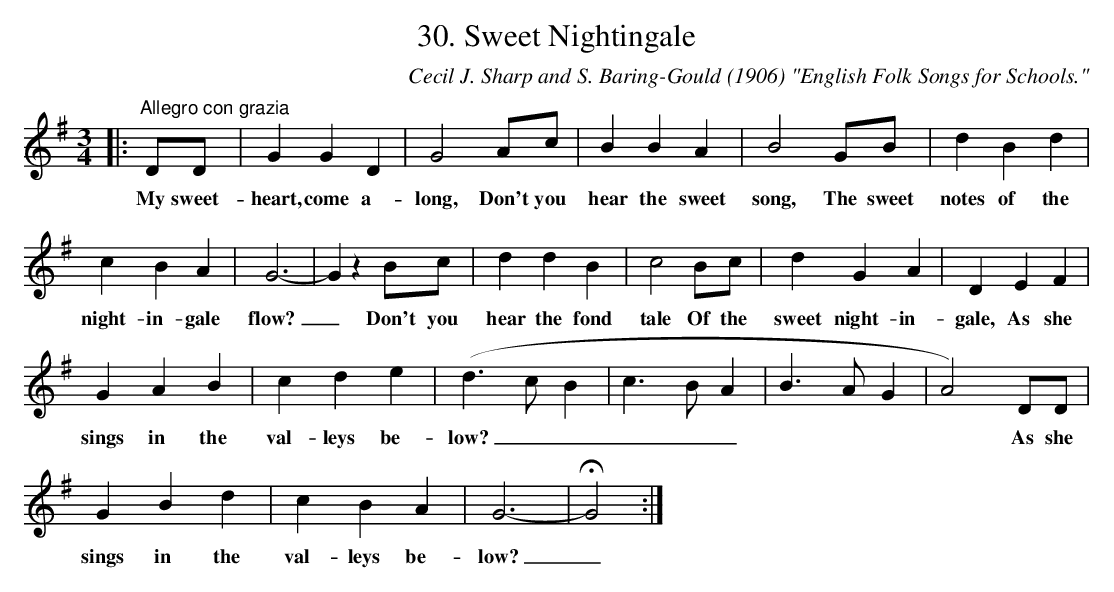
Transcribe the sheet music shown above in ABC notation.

X:1
T:30. Sweet Nightingale
C:Cecil J. Sharp and S. Baring-Gould (1906) "English Folk Songs for Schools."
L:1/4
M:3/4
K:G
|:"^Allegro con grazia" D/D/ | G G D | G2 A/c/ | B B A | B2 G/B/ | d B d |$ c B A | G3- |
w: My sweet-|heart, come a-|long, Don't you|hear the  sweet|song, The  sweet|notes of the|night- in- gale|flow?|
G z B/c/ | d d B | c2 B/c/ | d G A | D E F |$ G A B | c d e | (d3/2 c/ B | c3/2 B/ A | B3/2 A/ G |
w: _ Don't you|hear the fond|tale Of the|sweet night- in-|gale, As she|sings in the|val- leys be-|low? _ _|_ _ _||
A2) D/D/ |$ G B d | c B A | G3- | !fermata!G2 :|
w: * As she|sings in the|val- leys be-|low?|_|
